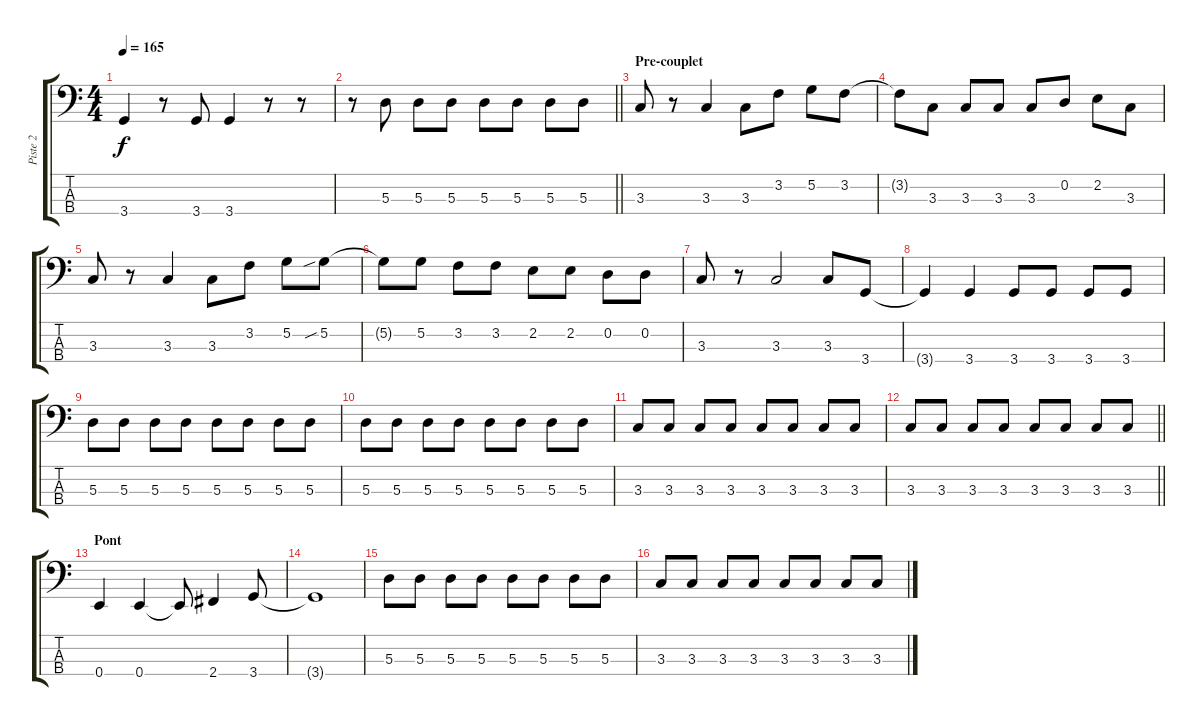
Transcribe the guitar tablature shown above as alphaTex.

\track ("Piste 2" "Piste 2") {instrument electricbasspick}
\staff {score tabs}
\tuning (G2 D2 A1 E1) {hide}
\ts (4 4)
\tempo 165
\clef f4
\ks c
3.4.4{dy f} r.8 3.4.8 3.4.4 r.8 r.8 |
\barLineRight lightlight
r.8 5.3.8 5.3.8 5.3.8 5.3.8 5.3.8 5.3.8 5.3.8 |
\section ("" "Pre-couplet")
3.3.8 r.8 3.3.4 3.3.8 3.2.8 5.2.8 3.2.8 |
3.2{t}.8 3.3.8 3.3.8 3.3.8 3.3.8 0.2.8 2.2.8 3.3.8 |
3.3.8 r.8 3.3.4 3.3.8 3.2.8 5.2.8 5.2{sib}.8 |
5.2{t}.8 5.2.8 3.2.8 3.2.8 2.2.8 2.2.8 0.2.8 0.2.8 |
3.3.8 r.8 3.3.2 3.3.8 3.4.8 |
3.4{t}.4 3.4.4 3.4.8 3.4.8 3.4.8 3.4.8 |
5.3.8 5.3.8 5.3.8 5.3.8 5.3.8 5.3.8 5.3.8 5.3.8 |
5.3.8 5.3.8 5.3.8 5.3.8 5.3.8 5.3.8 5.3.8 5.3.8 |
3.3.8 3.3.8 3.3.8 3.3.8 3.3.8 3.3.8 3.3.8 3.3.8 |
\barLineRight lightlight
3.3.8 3.3.8 3.3.8 3.3.8 3.3.8 3.3.8 3.3.8 3.3.8 |
\section ("" "Pont")
0.4.4 0.4.4 0.4{t}.8 2.4.4 3.4.8 |
3.4{t}.1 |
5.3.8 5.3.8 5.3.8 5.3.8 5.3.8 5.3.8 5.3.8 5.3.8 |
3.3.8 3.3.8 3.3.8 3.3.8 3.3.8 3.3.8 3.3.8 3.3.8
